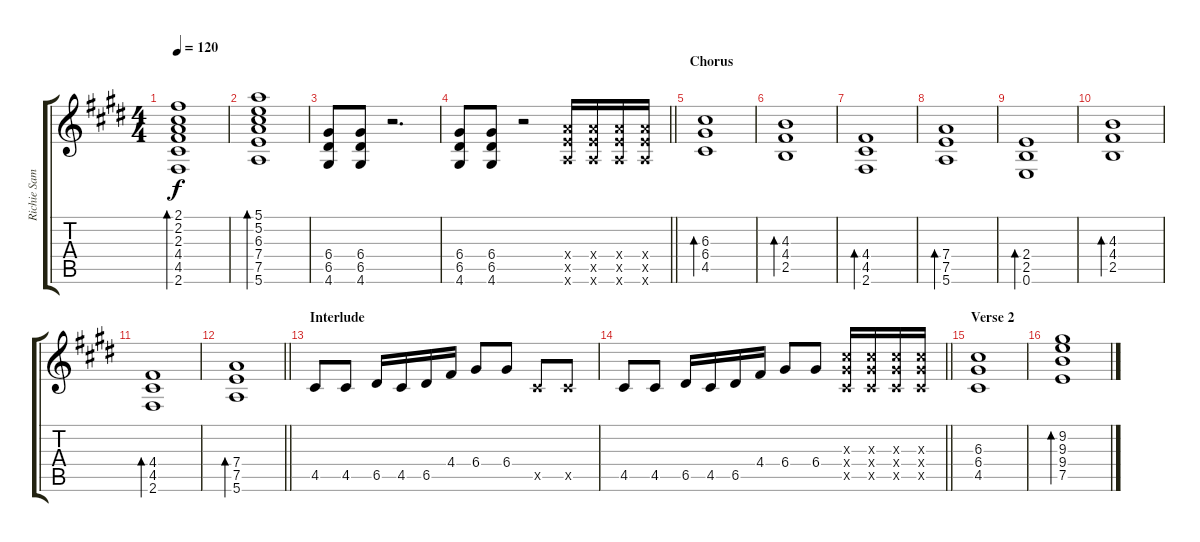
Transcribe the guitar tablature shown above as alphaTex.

\track ("Richie Sambora (Lead Guitar)" "Richie Sam") {instrument distortionguitar}
\staff {score tabs}
\tuning (E4 B3 G3 D3 A2 E2) {hide}
\ts (4 4)
\tempo 120
\clef g2
\ks c#minor
(2.1 2.2 2.3 4.4 4.5 2.6).1{bd 240 dy f} |
(5.1 5.2 6.3 7.4 7.5 5.6).1{bd 240} |
(6.4 6.5 4.6).8{instrument distortionguitar} (6.4 6.5 4.6).8 r.2{d} |
\barLineRight lightlight
(6.4 6.5 4.6).8 (6.4 6.5 4.6).8 r.2 (7.4{x} 7.5{x} 5.6{x}).16 (7.4{x} 7.5{x} 5.6{x}).16 (7.4{x} 7.5{x} 5.6{x}).16 (7.4{x} 7.5{x} 5.6{x}).16 |
\section ("" "Chorus")
(6.3 6.4 4.5).1{bd 240} |
(4.3 4.4 2.5).1{bd 240} |
(4.4 4.5 2.6).1{bd 240} |
(7.4 7.5 5.6).1{bd 240} |
(2.4 2.5 0.6).1{bd 240} |
(4.3 4.4 2.5).1{bd 240} |
(4.4 4.5 2.6).1{bd 240} |
\barLineRight lightlight
(7.4 7.5 5.6).1{bd 240} |
\section ("" "Interlude")
4.5.8 4.5.8 6.5.16 4.5.16 6.5.16 4.4.16 6.4.8 6.4.8 4.5{x}.8 4.5{x}.8 |
\barLineRight lightlight
4.5.8 4.5.8 6.5.16 4.5.16 6.5.16 4.4.16 6.4.8 6.4.8 (6.3{x} 6.4{x} 4.5{x}).16 (6.3{x} 6.4{x} 4.5{x}).16 (6.3{x} 6.4{x} 4.5{x}).16 (6.3{x} 6.4{x} 4.5{x}).16 |
\section ("" "Verse 2")
(6.3 6.4 4.5).1 |
(9.2 9.3 9.4 7.5).1{bd 240 instrument electricguitarclean}
